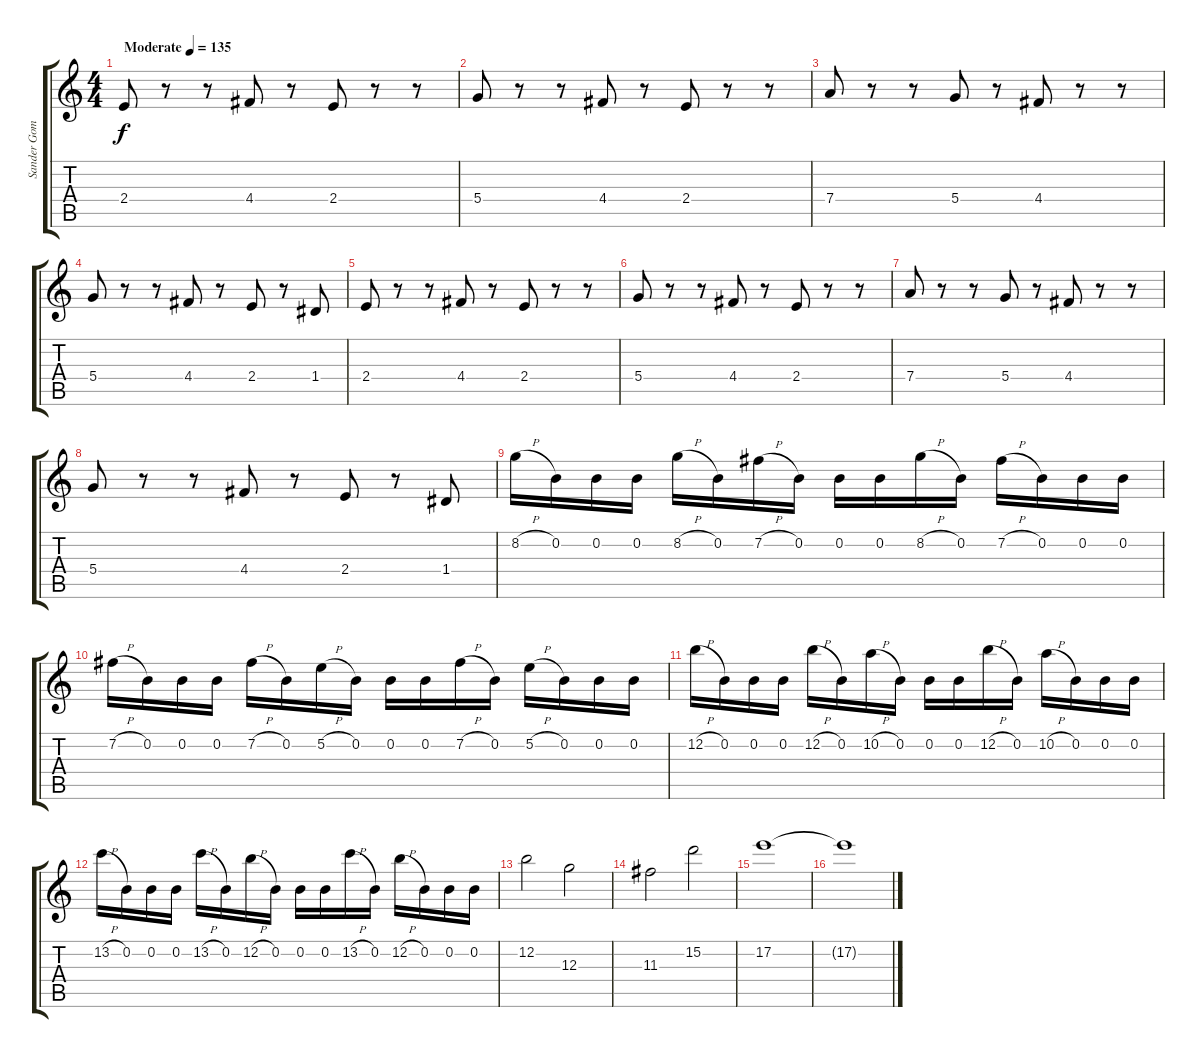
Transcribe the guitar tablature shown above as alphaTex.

\track ("Sander Gommans" "Sander Gom") {instrument distortionguitar}
\staff {score tabs}
\tuning (E4 B3 G3 D3 A2 E2) {hide}
\ts (4 4)
\tempo (135 "Moderate")
\clef g2
\ks c
2.4.8{dy f instrument distortionguitar} r.8 r.8 4.4.8 r.8 2.4.8 r.8 r.8 |
5.4.8 r.8 r.8 4.4.8 r.8 2.4.8 r.8 r.8 |
7.4.8 r.8 r.8 5.4.8 r.8 4.4.8 r.8 r.8 |
5.4.8 r.8 r.8 4.4.8 r.8 2.4.8 r.8 1.4.8 |
2.4.8 r.8 r.8 4.4.8 r.8 2.4.8 r.8 r.8 |
5.4.8 r.8 r.8 4.4.8 r.8 2.4.8 r.8 r.8 |
7.4.8 r.8 r.8 5.4.8 r.8 4.4.8 r.8 r.8 |
5.4.8 r.8 r.8 4.4.8 r.8 2.4.8 r.8 1.4.8 |
8.2{h}.16 0.2.16 0.2.16 0.2.16 8.2{h}.16 0.2.16 7.2{h}.16 0.2.16 0.2.16 0.2.16 8.2{h}.16 0.2.16 7.2{h}.16 0.2.16 0.2.16 0.2.16 |
7.2{h}.16 0.2.16 0.2.16 0.2.16 7.2{h}.16 0.2.16 5.2{h}.16 0.2.16 0.2.16 0.2.16 7.2{h}.16 0.2.16 5.2{h}.16 0.2.16 0.2.16 0.2.16 |
12.2{h}.16 0.2.16 0.2.16 0.2.16 12.2{h}.16 0.2.16 10.2{h}.16 0.2.16 0.2.16 0.2.16 12.2{h}.16 0.2.16 10.2{h}.16 0.2.16 0.2.16 0.2.16 |
13.2{h}.16 0.2.16 0.2.16 0.2.16 13.2{h}.16 0.2.16 12.2{h}.16 0.2.16 0.2.16 0.2.16 13.2{h}.16 0.2.16 12.2{h}.16 0.2.16 0.2.16 0.2.16 |
12.2.2 12.3.2 |
11.3.2 15.2.2 |
17.2.1 |
17.2{t}.1
